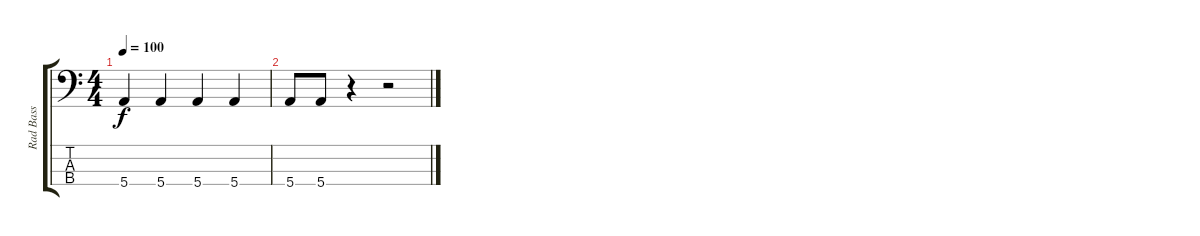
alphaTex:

\track ("Rad Bass" "Rad Bass") {instrument electricbassfinger}
\staff {score tabs}
\tuning (G2 D2 A1 E1) {hide}
\ts (4 4)
\tempo 100
\clef f4
\ks c
5.4.4{dy f} 5.4.4 5.4.4 5.4.4 |
5.4.8 5.4.8 r.4 r.2
